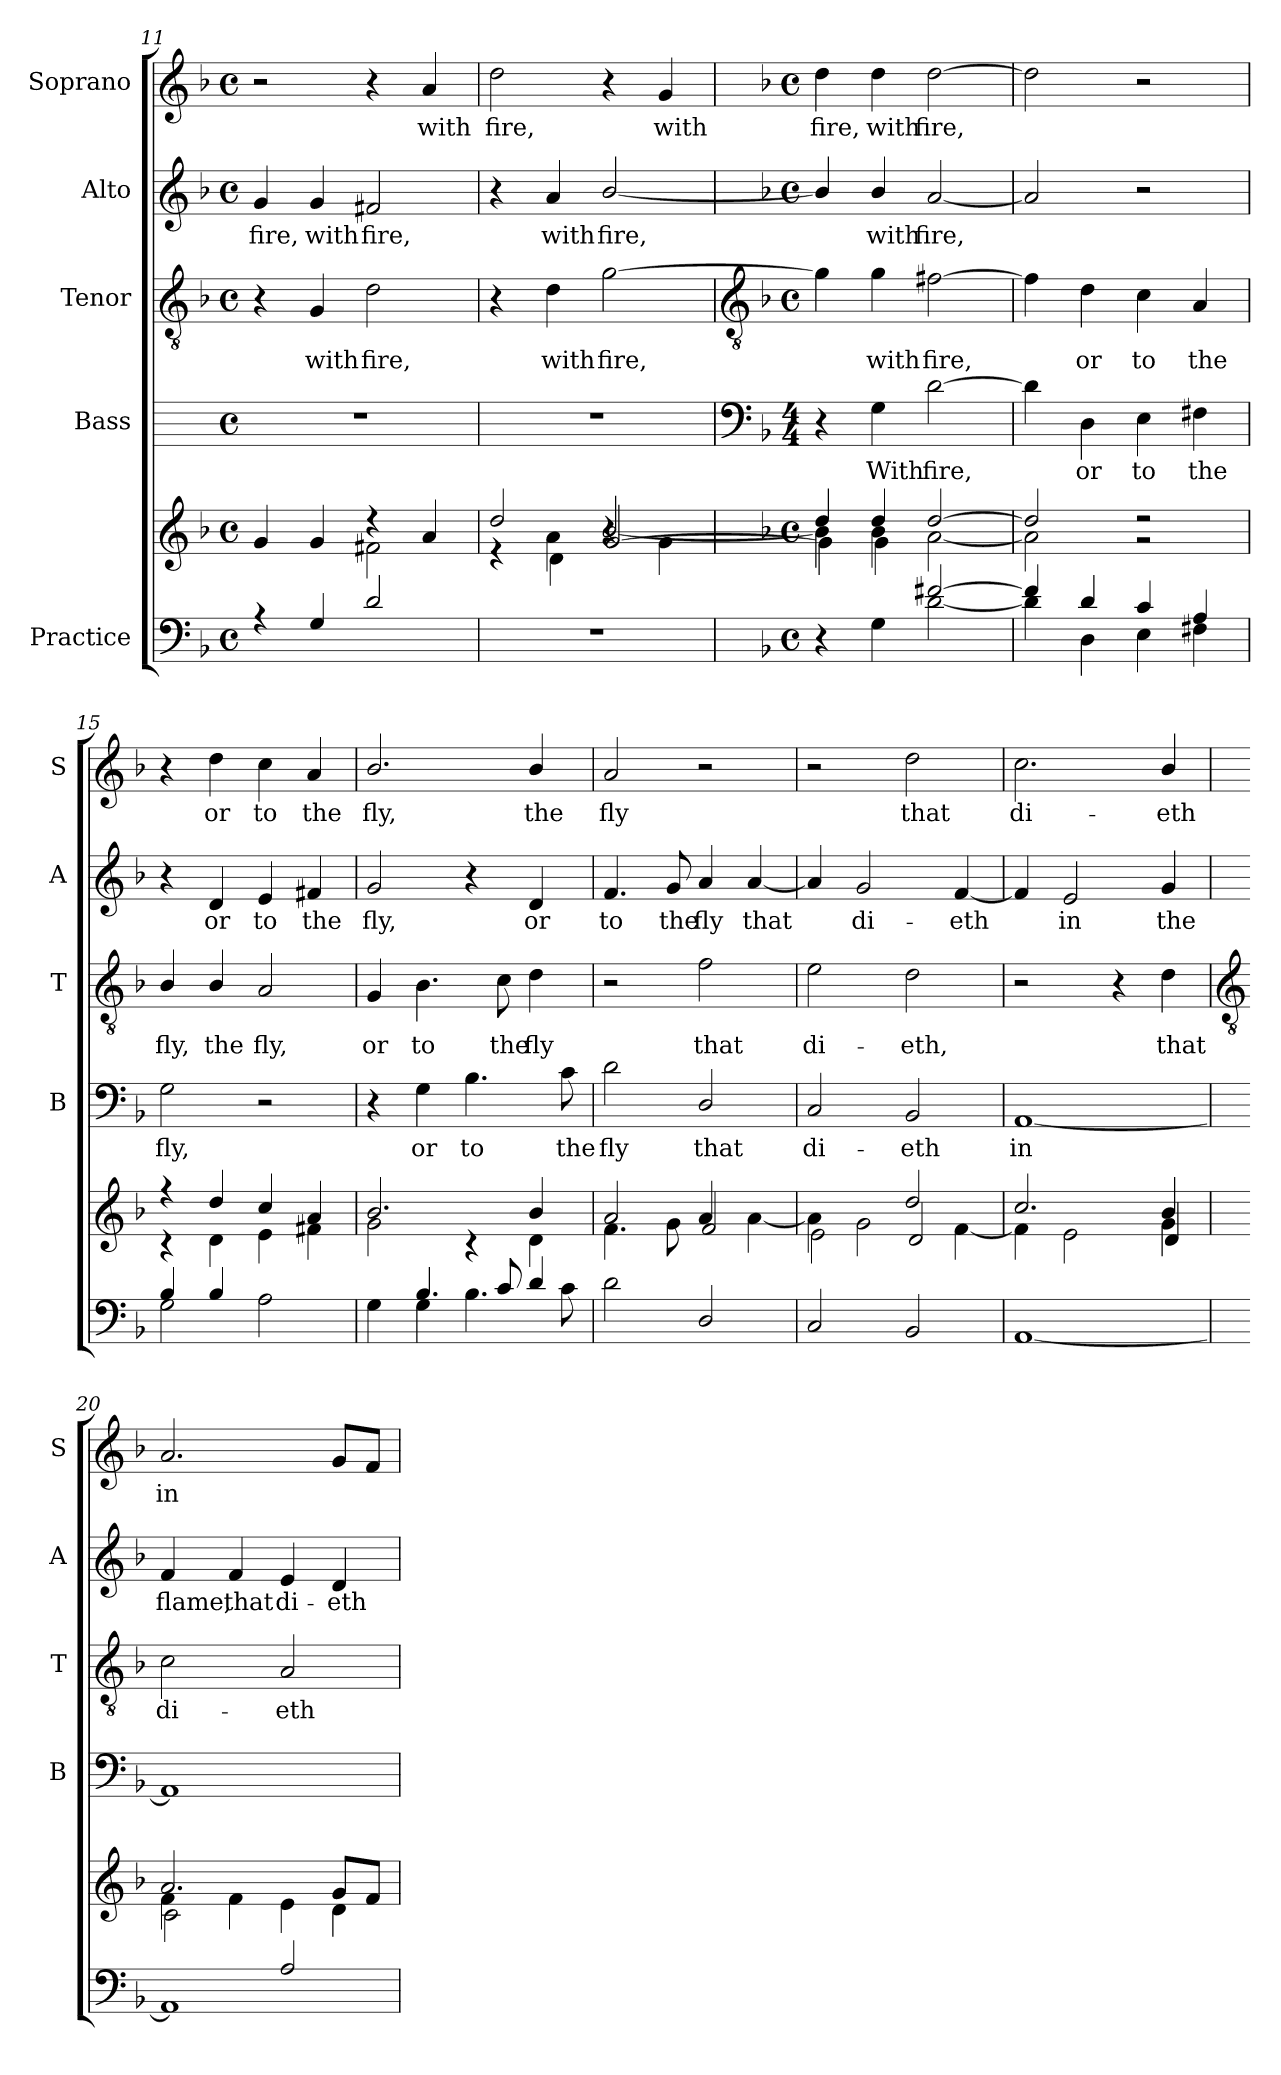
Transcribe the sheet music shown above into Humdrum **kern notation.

**kern	**kern	**kern	**text	**kern	**text	**kern	**text	**kern	**text
*part5	*part5	*part4	*part4	*part3	*part3	*part2	*part2	*part1	*part1
*staff6	*staff5	*staff4	*staff4	*staff3	*staff3	*staff2	*staff2	*staff1	*staff1
*I"Practice	*	*I"Bass	*	*I"Tenor	*	*I"Alto	*	*I"Soprano	*
*	*	*I'B	*	*I'T	*	*I'A	*	*I'S	*
*clefF4	*clefG2	*	*	*clefGv2	*	*clefG2	*	*clefG2	*
*k[b-]	*k[b-]	*	*	*k[b-]	*	*k[b-]	*	*k[b-]	*
*F:	*F:	*	*	*F:	*	*F:	*	*F:	*
*M4/4	*M4/4	*M4/4	*	*M4/4	*	*M4/4	*	*M4/4	*
*met(c)	*met(c)	*met(c)	*	*met(c)	*	*met(c)	*	*met(c)	*
=11	=11	=11	=11	=11	=11	=11	=11	=11	=11
*^	*^	*	*	*	*	*	*	*	*
!	!	!	!	!	!	!	!	!	!LO:LY:b	!	!
4r	1ryy	2ryy	4g	1r	.	4r	.	4g	fire,	2r	.
!	!	!	!	!	!	!	!LO:LY:b	!	!LO:LY:b	!	!
4G	.	.	4g	.	.	4G	with	4g	with	.	.
!	!	!	!	!	!	!	!LO:LY:b	!	!LO:LY:b	!	!
2d	.	4r	2f#X\	.	.	2d	fire,	2f#X	fire,	4r	.
!	!	!	!	!	!	!	!	!	!	!	!LO:LY:b
.	.	4a	.	.	.	.	.	.	.	4a	with
=12	=12	=12	=12	=12	=12	=12	=12	=12	=12	=12	=12
*	*	*	*^	*	*	*	*	*	*	*	*
!	!	!	!	!	!	!	!	!	!	!	!	!LO:LY:b
4ryy	1r	2dd/	4r	4ryy	1r	.	4r	.	4r	.	2dd	fire,
!	!	!	!	!	!	!	!	!LO:LY:b	!	!LO:LY:b	!	!
2.ryy	.	.	4a\	4d\	.	.	4d	with	4a	with	.	.
!	!	!	!	!	!	!	!	!LO:LY:b	!	!LO:LY:b	!	!
.	.	4r	[2b-/	[2g	.	.	[2g	fire,	[2b-/	fire,	4r	.
!	!	!	!	!	!	!	!	!	!	!	!	!LO:LY:b
.	.	4g\	.	.	.	.	.	.	.	.	4g	with
!!LO:LB:g=z
=13	=13	=13	=13	=13	=13	=13	=13	=13	=13	=13	=13	=13
*	*	*	*	*	*clefF4	*	*clefGv2	*	*	*	*	*
*	*	*	*	*	*k[b-]	*	*	*	*	*	*	*
*	*	*	*	*	*F:	*	*	*	*	*	*	*
*M4/4	*	*M4/4	*	*	*M4/4	*	*M4/4	*	*M4/4	*	*M4/4	*
*met(c)	*	*met(c)	*	*	*	*	*met(c)	*	*met(c)	*	*met(c)	*
!	!	!	!	!	!	!	!	!	!	!	!	!LO:LY:b
2ryy	4r	4dd	4b-\]	4g\]	4r	.	4g]	.	4b-/]	.	4dd	fire,
!	!	!	!	!	!	!LO:LY:b	!	!LO:LY:b	!	!LO:LY:b	!	!LO:LY:b
.	4G	4dd	4b-\	4g\	4G	With	4g	with	4b-/	with	4dd	with
!	!	!	!	!	!	!LO:LY:b	!	!LO:LY:b	!	!LO:LY:b	!	!LO:LY:b
[2f#X	[2d	[2dd	[2a\	2ryy	[2d	fire,	[2f#X	fire,	[2a	fire,	[2dd	fire,
*	*	*	*v	*v	*	*	*	*	*	*	*	*
=14	=14	=14	=14	=14	=14	=14	=14	=14	=14	=14	=14
4f#]	4d]	2dd]	2a\]	4d]	.	4f#]	.	2a]	.	2dd]	.
!	!	!	!	!	!LO:LY:b	!	!LO:LY:b	!	!	!	!
4d	4D	.	.	4D	or	4d	or	.	.	.	.
!	!	!	!	!	!LO:LY:b	!	!LO:LY:b	!	!	!	!
4c	4E	2r	2r	4E	to	4c	to	2r	.	2r	.
!	!	!	!	!	!LO:LY:b	!	!LO:LY:b	!	!	!	!
4A	4F#X	.	.	4F#X	the	4A	the	.	.	.	.
=15	=15	=15	=15	=15	=15	=15	=15	=15	=15	=15	=15
!	!	!	!	!	!LO:LY:b	!	!LO:LY:b	!	!	!	!
4B-/	2G	4r	4r	2G	fly,	4B-/	fly,	4r	.	4r	.
!	!	!	!	!	!	!	!LO:LY:b	!	!LO:LY:b	!	!LO:LY:b
4B-/	.	4dd	4d\	.	.	4B-/	the	4d	or	4dd	or
!	!	!	!	!	!	!	!LO:LY:b	!	!LO:LY:b	!	!LO:LY:b
2A	2ryy	4cc/	4e	2r	.	2A	fly,	4e	to	4cc	to
!	!	!	!	!	!	!	!	!	!LO:LY:b	!	!LO:LY:b
.	.	4a	4f#X	.	.	.	.	4f#X	the	4a	the
=16	=16	=16	=16	=16	=16	=16	=16	=16	=16	=16	=16
!	!	!	!	!	!	!	!LO:LY:b	!	!LO:LY:b	!	!LO:LY:b
4G	4ryy	2.b-/	2g\	4r	.	4G	or	2g	fly,	2.b-/	fly,
!	!	!	!	!	!LO:LY:b	!	!LO:LY:b	!	!	!	!
4.B-/	4G	.	.	4G	or	4.B-	to	.	.	.	.
!	!	!	!	!	!LO:LY:b	!	!	!	!	!	!
.	4.B-	.	4r	4.B-	to	.	.	4r	.	.	.
!	!	!	!	!	!	!	!LO:LY:b	!	!	!	!
8c/	.	.	.	.	.	8c	the	.	.	.	.
!	!	!	!	!	!	!	!LO:LY:b	!	!LO:LY:b	!	!LO:LY:b
4d/	.	4b-/	4d	.	.	4d	fly	4d	or	4b-/	the
!	!	!	!	!	!LO:LY:b	!	!	!	!	!	!
.	8c	.	.	8c	the	.	.	.	.	.	.
=17	=17	=17	=17	=17	=17	=17	=17	=17	=17	=17	=17
*	*	*	*^	*	*	*	*	*	*	*	*
!	!	!	!	!	!	!LO:LY:b	!	!	!	!LO:LY:b	!	!LO:LY:b
2ryy	2d	2a	4.f\	2ryy	2d	fly	2r	.	4.f	to	2a	fly
!	!	!	!	!	!	!	!	!	!	!LO:LY:b	!	!
.	.	.	8g\	.	.	.	.	.	8g	the	.	.
!	!	!	!	!	!	!LO:LY:b	!	!LO:LY:b	!	!LO:LY:b	!	!
2ryy	2D/	2ryy	4a/	2f	2D/	that	2f	that	4a	fly	2r	.
!	!	!	!	!	!	!	!	!	!	!LO:LY:b	!	!
.	.	.	[4a	.	.	.	.	.	[4a	that	.	.
*v	*v	*	*	*	*	*	*	*	*	*	*	*
=18	=18	=18	=18	=18	=18	=18	=18	=18	=18	=18	=18
!	!	!	!	!	!LO:LY:b	!	!LO:LY:b	!	!	!	!
2C	2ryy	4a\]	2e\	2C	di-	2e	di-	4a]	.	2r	.
!	!	!	!	!	!	!	!	!	!LO:LY:b	!	!
.	.	2g\	.	.	.	.	.	2g	di-	.	.
!	!	!	!	!	!LO:LY:b	!	!LO:LY:b	!	!	!	!LO:LY:b
2BB-	2dd/	.	2d/	2BB-	-eth	2d	-eth,	.	.	2dd	that
!	!	!	!	!	!	!	!	!	!LO:LY:b	!	!
.	.	[4f\	.	.	.	.	.	[4f	-eth	.	.
=19	=19	=19	=19	=19	=19	=19	=19	=19	=19	=19	=19
*^	*	*	*	*	*	*	*	*	*	*	*
!	!	!	!	!	!	!LO:LY:b	!	!	!	!	!	!LO:LY:b
2ryy	[1AA	2.cc/	4f\]	2.ryy	[1AA	in	2r	.	4f]	.	2.cc	di-
!	!	!	!	!	!	!	!	!	!	!LO:LY:b	!	!
.	.	.	2e\	.	.	.	.	.	2e	in	.	.
4ryy	.	.	.	.	.	.	4r	.	.	.	.	.
!	!	!	!	!	!	!	!	!LO:LY:b	!	!LO:LY:b	!	!LO:LY:b
4ryy	.	4b-/	4g	4d	.	.	4d	that	4g	the	4b-/	-eth
!!LO:LB:g=z
=20	=20	=20	=20	=20	=20	=20	=20	=20	=20	=20	=20	=20
*	*	*	*	*	*	*	*clefGv2	*	*	*	*	*
!	!	!	!	!	!	!	!	!LO:LY:b	!	!LO:LY:b	!	!LO:LY:b
2ryy	1AA]	2.a	4f\	2c\	1AA]	.	2c	di-	4f	flame,	2.a	in
!	!	!	!	!	!	!	!	!	!	!LO:LY:b	!	!
.	.	.	4f\	.	.	.	.	.	4f	that	.	.
!	!	!	!	!	!	!	!	!LO:LY:b	!	!LO:LY:b	!	!
2A/	.	.	4e\	2ryy	.	.	2A	-eth	4e	di-	.	.
!	!	!	!	!	!	!	!	!	!	!LO:LY:b	!	!
.	.	8gL	4d\	.	.	.	.	.	4d	-eth	8gL	.
.	.	8fJ	.	.	.	.	.	.	.	.	8fJ	.
*v	*v	*	*	*	*	*	*	*	*	*	*	*
*	*v	*v	*v	*	*	*	*	*	*	*	*
=	=	=	=	=	=	=	=	=	=
*-	*-	*-	*-	*-	*-	*-	*-	*-	*-
